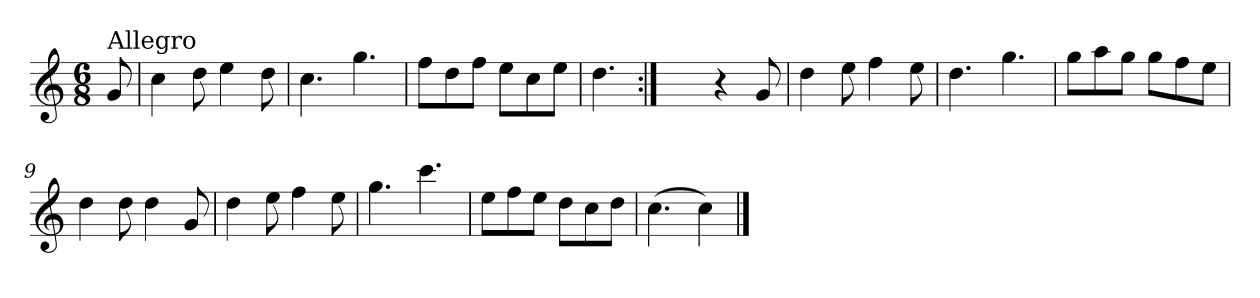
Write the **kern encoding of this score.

**kern
*part1
*staff1
*clefG2
*k[]
*C:
*M6/8
=
!LO:TX:a:t=Allegro
8g/
=1
4cc\
8dd\
4ee\
8dd\
=2
4.cc\
4.gg\
=3
8ff\L
8dd\
8ff\J
8ee\L
8cc\
8ee\J
=4
4.dd\
=5:|!
4.ryy
4r
8g/
=6
4dd\
8ee\
4ff\
8ee\
!!LO:LB:g=z
=7
4.dd\
4.gg\
=8
8gg\L
8aa\
8gg\J
8gg\L
8ff\
8ee\J
=9
4dd\
8dd\
4dd\
8g/
=10
4dd\
8ee\
4ff\
8ee\
=11
4.gg\
4.ccc\
=12
8ee\L
8ff\
8ee\J
8dd\L
8cc\
8dd\J
=13
(>4.cc\
4cc\)
==
*-
